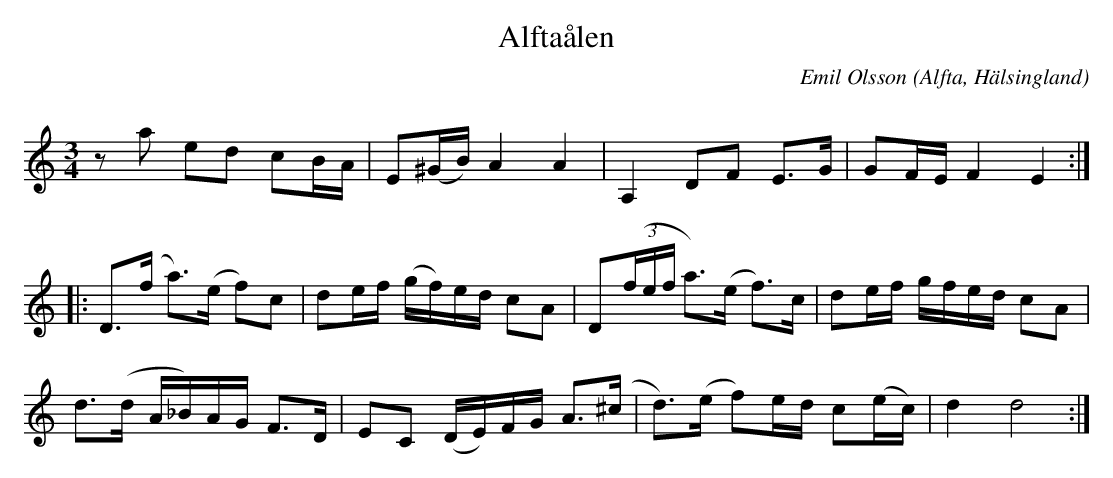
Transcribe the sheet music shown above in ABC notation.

X:1
T:Alftaålen
C:Emil Olsson
O:Alfta, Hälsingland
Q:110
M:3/4
L:1/8
K:C
za ed cB/A/ | E(^G/B/) A2 A2 | A,2 DF E>G | GF/E/ F2 E2 :|
|: D>(f a)>(e f)c | de/f/ (g/f/)e/d/ cA | D(3(f/e/f/ a>)(e f>)c | de/f/ g/f/e/d/ cA |
d>(d A/_B/)A/G/ F>D | EC (D/E/)F/G/ A>(^c | d>)(e f)e/d/ c(e/c/) | d2 d4 :|
